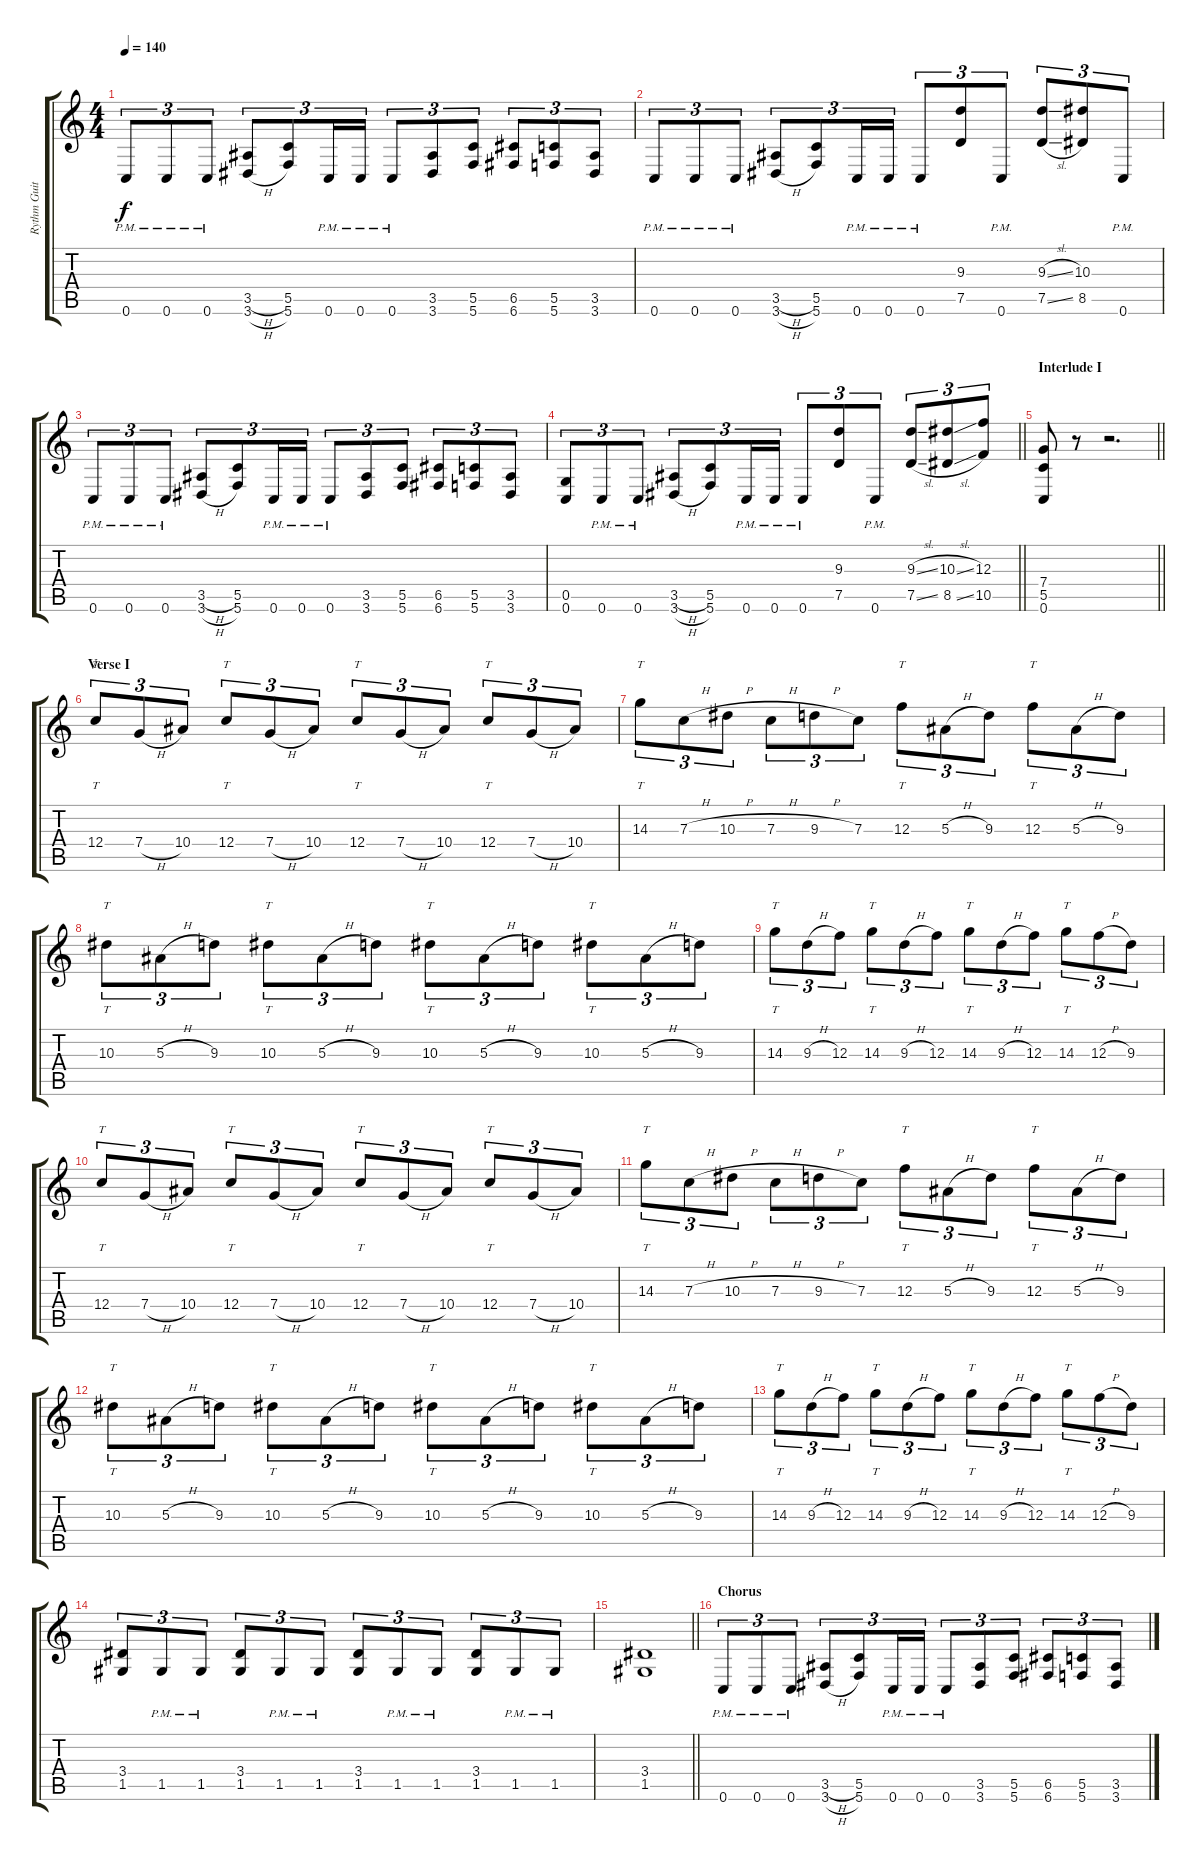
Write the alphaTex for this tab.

\track ("Rythm Guitar I" "Rythm Guit") {instrument distortionguitar}
\staff {score tabs}
\tuning (D4 A3 F3 C3 G2 C2) {hide}
\ts (4 4)
\tempo 140
\clef g2
\ks c
0.6{pm}.8{tu (3 2) dy f} 0.6{pm}.8{tu (3 2)} 0.6{pm}.8{tu (3 2)} (3.5{h} 3.6{h}).8{tu (3 2)} (5.5 5.6).8{tu (3 2)} 0.6{pm}.16{tu (3 2)} 0.6{pm}.16{tu (3 2)} 0.6{pm}.8{tu (3 2)} (3.5 3.6).8{tu (3 2)} (5.5 5.6).8{tu (3 2)} (6.5 6.6).8{tu (3 2)} (5.5 5.6).8{tu (3 2)} (3.5 3.6).8{tu (3 2)} |
0.6{pm}.8{tu (3 2)} 0.6{pm}.8{tu (3 2)} 0.6{pm}.8{tu (3 2)} (3.5{h} 3.6{h}).8{tu (3 2)} (5.5 5.6).8{tu (3 2)} 0.6{pm}.16{tu (3 2)} 0.6{pm}.16{tu (3 2)} 0.6{pm}.8{tu (3 2)} (9.3 7.5).8{tu (3 2)} 0.6{pm}.8{tu (3 2)} (9.3{sl} 7.5{sl}).8{tu (3 2)} (10.3 8.5).8{tu (3 2)} 0.6{pm}.8{tu (3 2)} |
0.6{pm}.8{tu (3 2)} 0.6{pm}.8{tu (3 2)} 0.6{pm}.8{tu (3 2)} (3.5{h} 3.6{h}).8{tu (3 2)} (5.5 5.6).8{tu (3 2)} 0.6{pm}.16{tu (3 2)} 0.6{pm}.16{tu (3 2)} 0.6{pm}.8{tu (3 2)} (3.5 3.6).8{tu (3 2)} (5.5 5.6).8{tu (3 2)} (6.5 6.6).8{tu (3 2)} (5.5 5.6).8{tu (3 2)} (3.5 3.6).8{tu (3 2)} |
\barLineRight lightlight
(0.5 0.6).8{tu (3 2)} 0.6{pm}.8{tu (3 2)} 0.6{pm}.8{tu (3 2)} (3.5{h} 3.6{h}).8{tu (3 2)} (5.5 5.6).8{tu (3 2)} 0.6{pm}.16{tu (3 2)} 0.6{pm}.16{tu (3 2)} 0.6{pm}.8{tu (3 2)} (9.3 7.5).8{tu (3 2)} 0.6{pm}.8{tu (3 2)} (9.3{sl} 7.5{sl}).8{tu (3 2)} (10.3{sl} 8.5{sl}).8{tu (3 2)} (12.3 10.5).8{tu (3 2)} |
\section ("" "Interlude I")
\barLineRight lightlight
(7.4 5.5 0.6).8 r.8 r.2{d} |
\section ("" "Verse I")
12.4.8{tt tu (3 2) volume 13 balance 0 instrument distortionguitar} 7.4{h}.8{tu (3 2)} 10.4.8{tu (3 2)} 12.4.8{tt tu (3 2)} 7.4{h}.8{tu (3 2)} 10.4.8{tu (3 2)} 12.4.8{tt tu (3 2)} 7.4{h}.8{tu (3 2)} 10.4.8{tu (3 2)} 12.4.8{tt tu (3 2)} 7.4{h}.8{tu (3 2)} 10.4.8{tu (3 2)} |
14.3.8{tt tu (3 2)} 7.3{h}.8{tu (3 2)} 10.3{h}.8{tu (3 2)} 7.3{h}.8{tu (3 2)} 9.3{h}.8{tu (3 2)} 7.3.8{tu (3 2)} 12.3.8{tt tu (3 2)} 5.3{h}.8{tu (3 2)} 9.3.8{tu (3 2)} 12.3.8{tt tu (3 2)} 5.3{h}.8{tu (3 2)} 9.3.8{tu (3 2)} |
10.3.8{tt tu (3 2)} 5.3{h}.8{tu (3 2)} 9.3.8{tu (3 2)} 10.3.8{tt tu (3 2)} 5.3{h}.8{tu (3 2)} 9.3.8{tu (3 2)} 10.3.8{tt tu (3 2)} 5.3{h}.8{tu (3 2)} 9.3.8{tu (3 2)} 10.3.8{tt tu (3 2)} 5.3{h}.8{tu (3 2)} 9.3.8{tu (3 2)} |
14.3.8{tt tu (3 2)} 9.3{h}.8{tu (3 2)} 12.3.8{tu (3 2)} 14.3.8{tt tu (3 2)} 9.3{h}.8{tu (3 2)} 12.3.8{tu (3 2)} 14.3.8{tt tu (3 2)} 9.3{h}.8{tu (3 2)} 12.3.8{tu (3 2)} 14.3.8{tt tu (3 2)} 12.3{h}.8{tu (3 2)} 9.3.8{tu (3 2)} |
12.4.8{tt tu (3 2)} 7.4{h}.8{tu (3 2)} 10.4.8{tu (3 2)} 12.4.8{tt tu (3 2)} 7.4{h}.8{tu (3 2)} 10.4.8{tu (3 2)} 12.4.8{tt tu (3 2)} 7.4{h}.8{tu (3 2)} 10.4.8{tu (3 2)} 12.4.8{tt tu (3 2)} 7.4{h}.8{tu (3 2)} 10.4.8{tu (3 2)} |
14.3.8{tt tu (3 2)} 7.3{h}.8{tu (3 2)} 10.3{h}.8{tu (3 2)} 7.3{h}.8{tu (3 2)} 9.3{h}.8{tu (3 2)} 7.3.8{tu (3 2)} 12.3.8{tt tu (3 2)} 5.3{h}.8{tu (3 2)} 9.3.8{tu (3 2)} 12.3.8{tt tu (3 2)} 5.3{h}.8{tu (3 2)} 9.3.8{tu (3 2)} |
10.3.8{tt tu (3 2)} 5.3{h}.8{tu (3 2)} 9.3.8{tu (3 2)} 10.3.8{tt tu (3 2)} 5.3{h}.8{tu (3 2)} 9.3.8{tu (3 2)} 10.3.8{tt tu (3 2)} 5.3{h}.8{tu (3 2)} 9.3.8{tu (3 2)} 10.3.8{tt tu (3 2)} 5.3{h}.8{tu (3 2)} 9.3.8{tu (3 2)} |
14.3.8{tt tu (3 2)} 9.3{h}.8{tu (3 2)} 12.3.8{tu (3 2)} 14.3.8{tt tu (3 2)} 9.3{h}.8{tu (3 2)} 12.3.8{tu (3 2)} 14.3.8{tt tu (3 2)} 9.3{h}.8{tu (3 2)} 12.3.8{tu (3 2)} 14.3.8{tt tu (3 2)} 12.3{h}.8{tu (3 2)} 9.3.8{tu (3 2)} |
(3.4 1.5).8{tu (3 2)} 1.5{pm}.8{tu (3 2)} 1.5{pm}.8{tu (3 2)} (3.4 1.5).8{tu (3 2)} 1.5{pm}.8{tu (3 2)} 1.5{pm}.8{tu (3 2)} (3.4 1.5).8{tu (3 2)} 1.5{pm}.8{tu (3 2)} 1.5{pm}.8{tu (3 2)} (3.4 1.5).8{tu (3 2)} 1.5{pm}.8{tu (3 2)} 1.5{pm}.8{tu (3 2)} |
\barLineRight lightlight
(3.4 1.5).1 |
\section ("" "Chorus")
0.6{pm}.8{tu (3 2) volume 12 balance 0 instrument distortionguitar} 0.6{pm}.8{tu (3 2)} 0.6{pm}.8{tu (3 2)} (3.5{h} 3.6{h}).8{tu (3 2)} (5.5 5.6).8{tu (3 2)} 0.6{pm}.16{tu (3 2)} 0.6{pm}.16{tu (3 2)} 0.6{pm}.8{tu (3 2)} (3.5 3.6).8{tu (3 2)} (5.5 5.6).8{tu (3 2)} (6.5 6.6).8{tu (3 2)} (5.5 5.6).8{tu (3 2)} (3.5 3.6).8{tu (3 2)}
